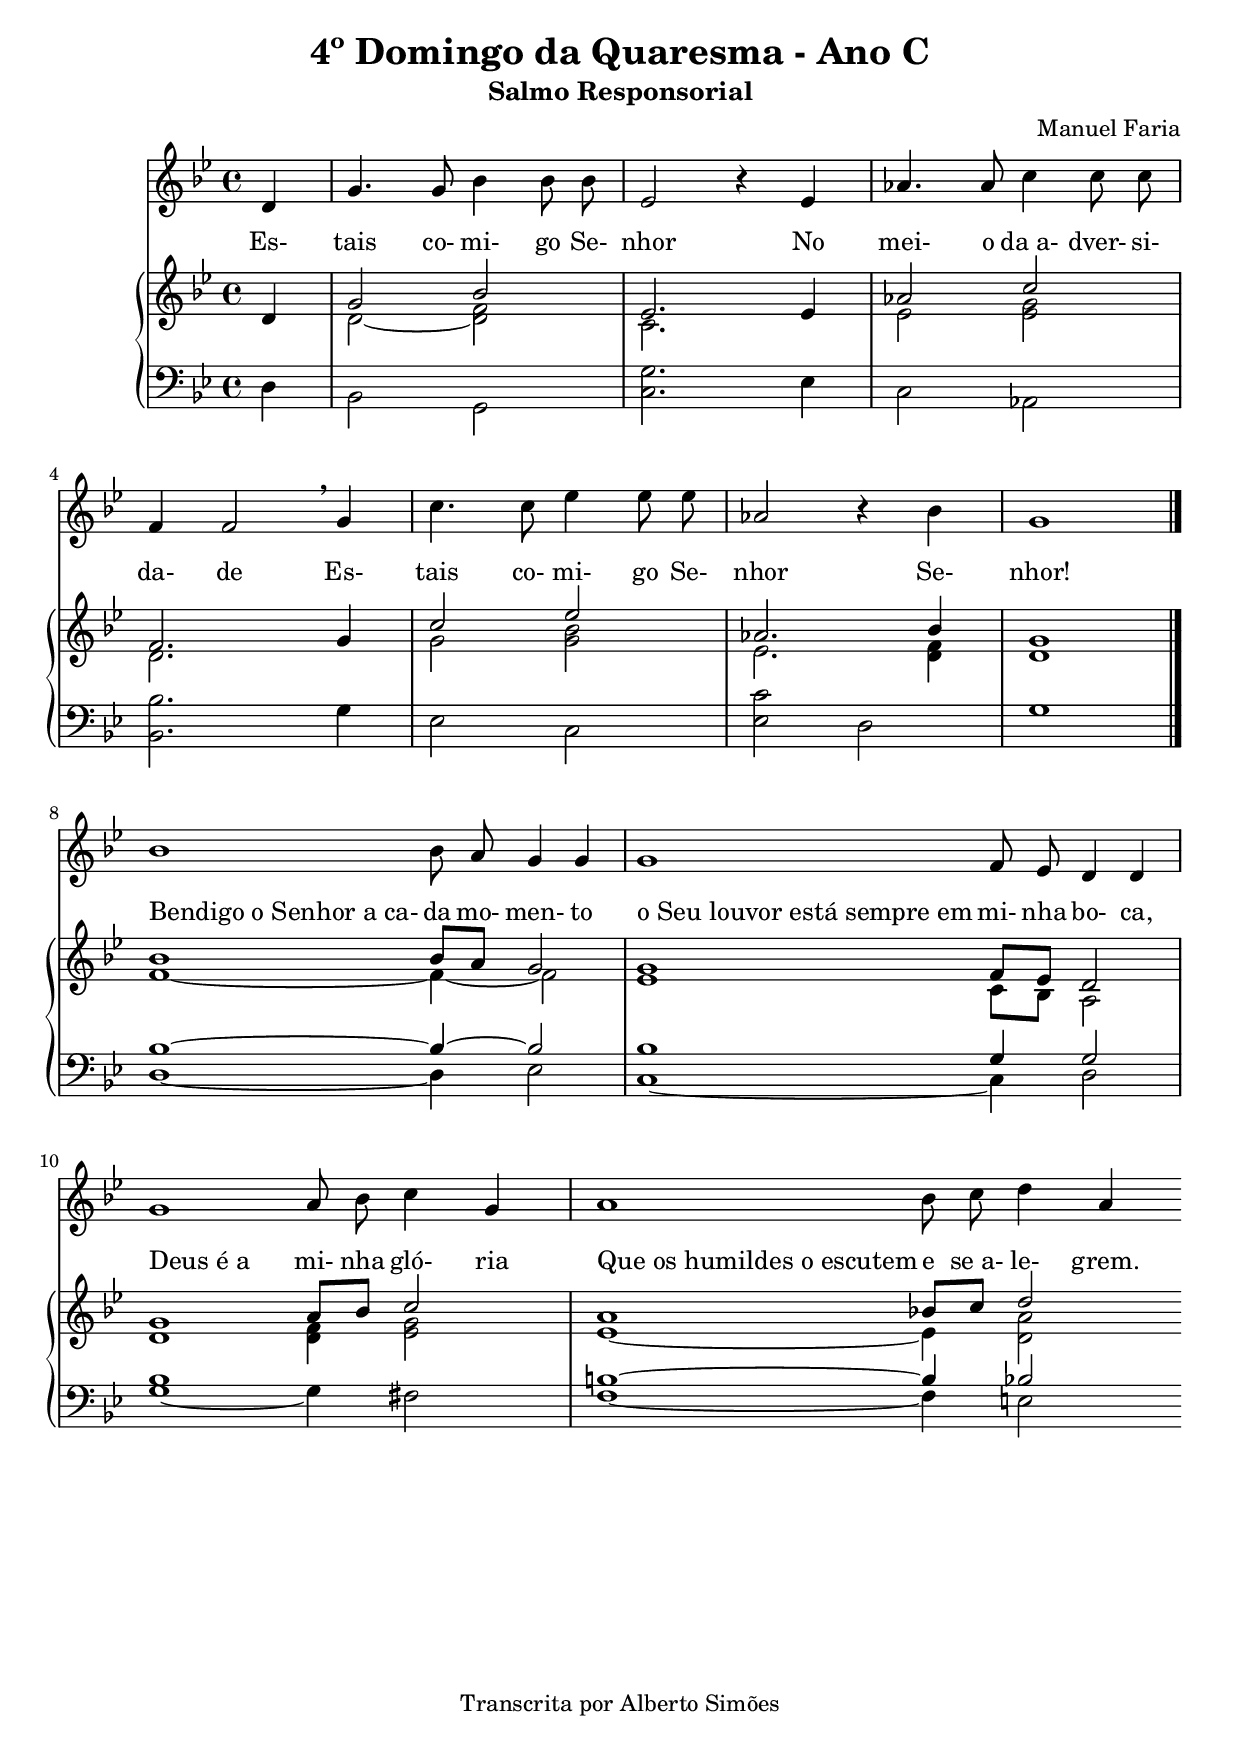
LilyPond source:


\version "2.14.0"

\header {
  title = "4º Domingo da Quaresma - Ano C"
  subtitle = "Salmo Responsorial"
  composer = "Manuel Faria"
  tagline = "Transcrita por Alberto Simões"

  ocasioes = "salmo"
  seccao   = "salmo"

}

%%%%% Revista 1

global = {
  \key bes \major
  \time 4/4
}

melody = \relative c' {
  \global
  \clef treble
  \autoBeamOff

  \partial 4 d4
  g4. g8 bes4 bes8 bes
  ees,2 r4 ees
  aes4. aes8 c4 c8 c

  f,4 f2 \breathe g4
  c4. c8 ees4 ees8 ees
  aes,2 r4 bes4
  g1
  \bar "|."

  \set Score.measureLength = #(ly:make-moment 7 4)
  bes1 bes8 a g4 g
  \set Score.measureLength = #(ly:make-moment 7 4)
  g1 f8 ees d4 d
  \set Score.measureLength = #(ly:make-moment 7 4)
  g1 a8 bes c4 g
  \set Score.measureLength = #(ly:make-moment 7 4)
  a1 bes8 c d4 a

  \bar ":|"
}

text = \lyricmode {
  Es- tais co- mi- go Se- nhor
  No mei- o da_a- dver- si- da- de
  Es- tais co- mi- go Se- nhor
  Se- nhor!

  \once \override LyricText #'self-alignment-X = #LEFT
  "Bendigo o Senhor a ca-" da mo- men- to
  \once \override LyricText #'self-alignment-X = #LEFT
  "o Seu louvor está sempre em" mi- nha bo- ca,
  \once \override LyricText #'self-alignment-X = #LEFT
  "Deus é a" mi- nha gló- ria
  \once \override LyricText #'self-alignment-X = #LEFT
  "Que os humildes o escutem" e se_a- le- grem.
 
}

upperA = \relative c' {
  \partial 4 d4
  g2 bes
  ees,2. ees4
  aes2 c
  f,2. g4
  c2 ees2
  aes,2. bes4
  g1


  \set Score.measureLength = #(ly:make-moment 7 4)
  bes1 bes8[ a] g2
  \set Score.measureLength = #(ly:make-moment 7 4)
  g1 f8[ ees] d2
  \set Score.measureLength = #(ly:make-moment 7 4)
  g1 a8[ bes] c2
  \set Score.measureLength = #(ly:make-moment 7 4)
  a1 bes!8[ c] d2

}

upperB = \relative c' {
  \partial 4 s4
  d2 ~ <d f>
  c2. s4
  ees2 <ees g>
  d2. s4
  g2 <g bes>
  ees2. <d f>4
  d1


  \set Score.measureLength = #(ly:make-moment 7 4)
  f1 ~ f4 ~ f2
  \set Score.measureLength = #(ly:make-moment 7 4)
  ees1 c8[ bes] a2
  \set Score.measureLength = #(ly:make-moment 7 4)
  d1 <d f>4 <ees g>2
  \set Score.measureLength = #(ly:make-moment 7 4)
  ees1 ~ ees4 <d a'>2

}

upper = {
  \global
  \clef treble
  << \upperA \\ \upperB >>
}


lower = {
  \global
  \clef bass
  \stemDown
  \relative c {
    \partial 4 d4
    bes2 g
    <c g'>2. ees4
    c2 aes2
    <bes bes'>2. g'4
    ees2 c
    <ees c'>2 d
    g1

    \set Score.measureLength = #(ly:make-moment 7 4)
    <<
      { bes1 ~ bes4 ~ bes2 } \\
      { d,1 ~ d4 ees2 }
    >>
    \set Score.measureLength = #(ly:make-moment 7 4)
    <<
      { bes'1 g4 g2 } \\
      { c,1 ~ c4 d2 }
      >>
    \set Score.measureLength = #(ly:make-moment 7 4)
    <<
      { bes'1 s4 s2 } \\
      { g1 ~ g4 fis2 }
      >>
    \set Score.measureLength = #(ly:make-moment 7 4)
    <<
      { b1 ~ b4 bes2 } \\
      { f1 ~ f4 e2 }
      >>
  }
}


\score {
  <<
    \new Voice = "mel" \melody
    \new PianoStaff <<
      \new Staff = "upper" \upper
      \new Staff = "lower" \lower
    >>
    \new Lyrics \with { alignAboveContext = "upper" }
                { \lyricsto "mel" \text}
  >>
  \layout {
    \context {
      \Staff \RemoveEmptyStaves       
      % \override VerticalAxisGroup #'remove-first = ##t
    }
  }
  \midi {
    \context {
      \Score
      tempoWholesPerMinute = #(ly:make-moment 90 4)
    }
  }
}


